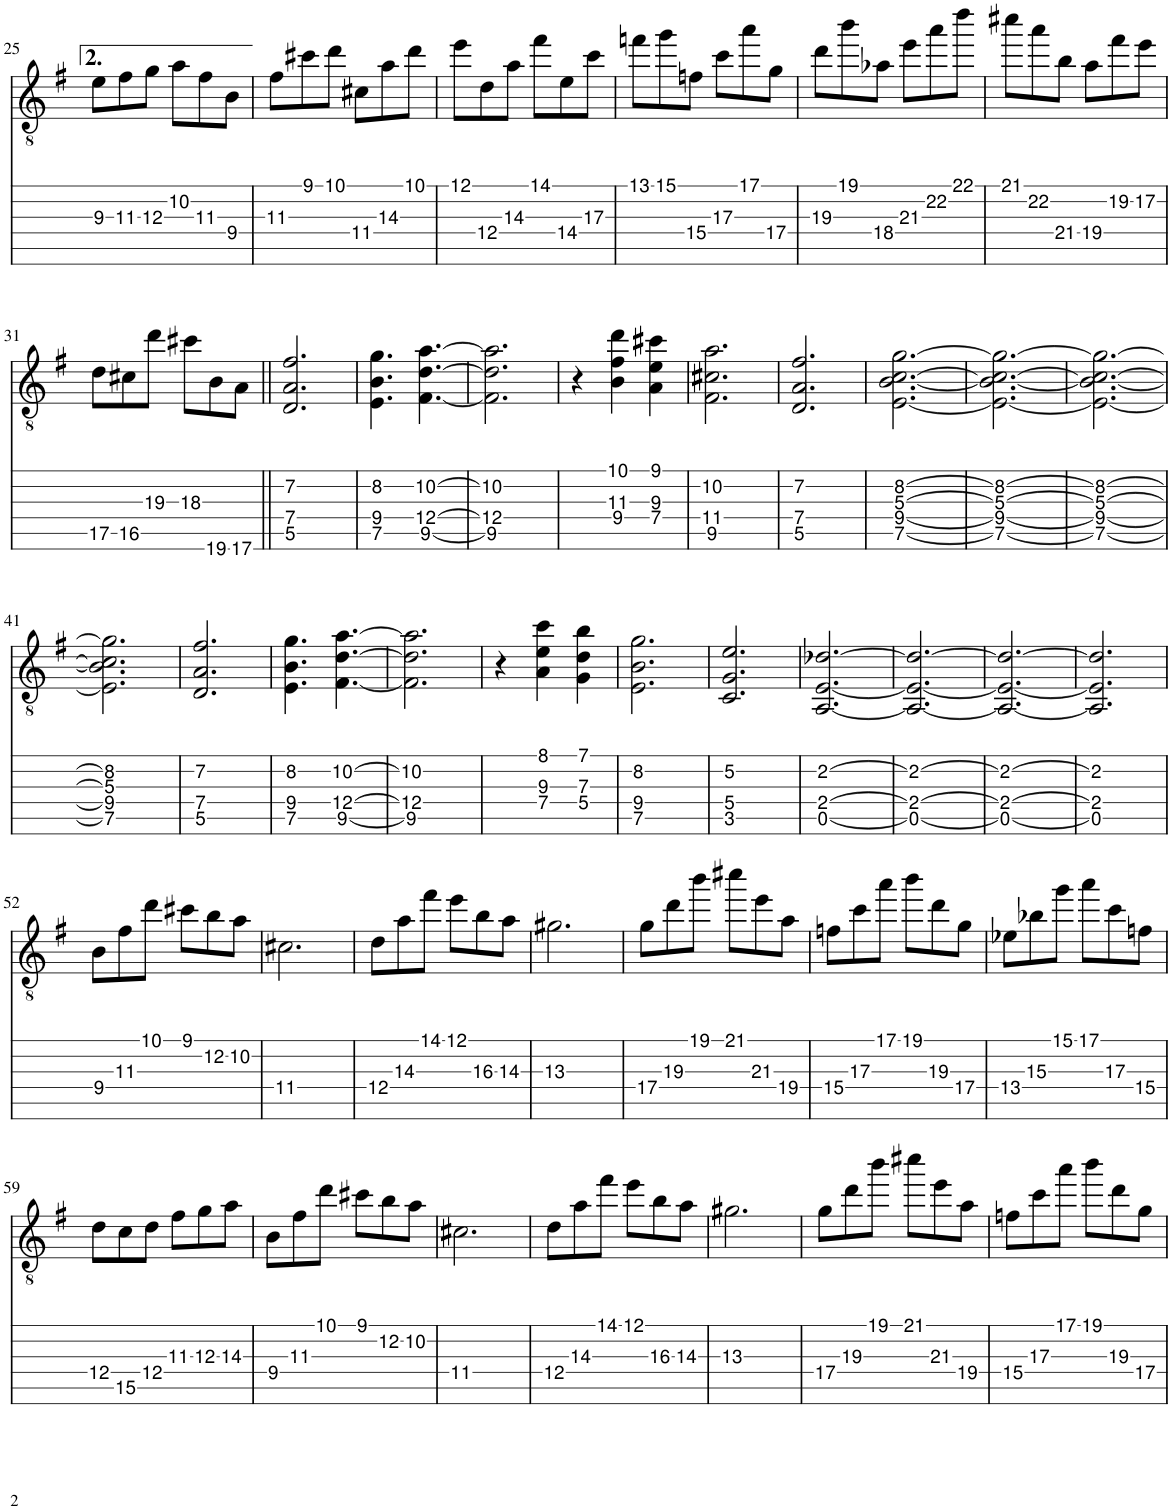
**kern	**kern
*part1	*part1
*staff2	*staff1
*I"Electric Guitar	*
*I'El. Guit.	*
!!LO:PB:g=z
*	*clefGv2
*k[f#]	*k[f#]
*M6/8	*M6/8
=25	=25
8eL	8e\L
8f#	8f#\
8gJ	8g\J
8aL	8a\L
8f#	8f#\
8BJ	8B\J
=26	=26
8f#L	8f#\L
8cc#	8cc#X\
8ddJ	8dd\J
8c#L	8c#X\L
8a	8a\
8ddJ	8dd\J
=27	=27
8eeL	8ee\L
8d	8d\
8aJ	8a\J
8ff#L	8ff#\L
8e	8e\
8ccJ	8cc\J
=28	=28
8ffL	8ffn\L
8gg	8gg\
8fJ	8fn\J
8ccL	8cc\L
8aa	8aa\
8gJ	8g\J
=29	=29
8ddL	8dd\L
8bb	8bb\
8a-J	8a-X\J
8eeL	8ee\L
8aa	8aa\
8dddJ	8ddd\J
=30	=30
8ccc#L	8ccc#X\L
8aa	8aa\
8bJ	8b\J
8aL	8a\L
8ff#	8ff#\
8eeJ	8ee\J
!!LO:LB:g=z
=31	=31
8dL	8d\L
8c#	8c#X\
8ddJ	8dd\J
8cc#L	8cc#X\L
8B	8B\
8AJ	8A\J
=32||	=32||
2.D 2.A 2.f#	2.D/ 2.A/ 2.f#/
=33	=33
4.E 4.B 4.g	4.E\ 4.B\ 4.g\
[4.F# [4.d [4.a	[4.F#\ [4.d\ [4.a\
=34	=34
2.F#] 2.d] 2.a]	2.F#\] 2.d\] 2.a\]
=35	=35
4r	4r
4B 4f# 4dd	4B\ 4f#\ 4dd\
4A 4e 4cc#	4A\ 4e\ 4cc#X\
=36	=36
2.F# 2.c# 2.a	2.F#\ 2.c#X\ 2.a\
=37	=37
2.D 2.A 2.f#	2.D/ 2.A/ 2.f#/
=38	=38
[2.E [2.B [2.c [2.g	[2.E\ [2.B\ [2.c\ [2.g\
=39	=39
2.E_ 2.B_ 2.c_ 2.g_	2.E\_ 2.B\_ 2.c\_ 2.g\_
=40	=40
2.E_ 2.B_ 2.c_ 2.g_	2.E\_ 2.B\_ 2.c\_ 2.g\_
!!LO:LB:g=z
=41	=41
2.E] 2.B] 2.c] 2.g]	2.E\] 2.B\] 2.c\] 2.g\]
=42	=42
2.D 2.A 2.f#	2.D/ 2.A/ 2.f#/
=43	=43
4.E 4.B 4.g	4.E\ 4.B\ 4.g\
[4.F# [4.d [4.a	[4.F#\ [4.d\ [4.a\
=44	=44
2.F#] 2.d] 2.a]	2.F#\] 2.d\] 2.a\]
=45	=45
4r	4r
4A 4e 4cc	4A\ 4e\ 4cc\
4G 4d 4b	4G\ 4d\ 4b\
=46	=46
2.E 2.B 2.g	2.E\ 2.B\ 2.g\
=47	=47
2.C 2.G 2.e	2.C/ 2.G/ 2.e/
=48	=48
[2.AA [2.E [2.d-	[2.AA/ [2.E/ [2.d-X/
=49	=49
2.AA_ 2.E_ 2.d-_	2.AA/_ 2.E/_ 2.d-/_
=50	=50
2.AA_ 2.E_ 2.d-_	2.AA/_ 2.E/_ 2.d-/_
=51	=51
2.AA] 2.E] 2.d-]	2.AA/] 2.E/] 2.d-/]
!!LO:LB:g=z
=52	=52
8BL	8B\L
8f#	8f#\
8ddJ	8dd\J
8cc#XL	8cc#X\L
8b	8b\
8aJ	8a\J
=53	=53
2.c#X	2.c#X\
=54	=54
8dL	8d\L
8a	8a\
8ff#J	8ff#\J
8eeL	8ee\L
8b	8b\
8aJ	8a\J
=55	=55
2.g#X	2.g#X\
=56	=56
8gL	8g\L
8dd	8dd\
8bbJ	8bb\J
8ccc#XL	8ccc#X\L
8ee	8ee\
8aJ	8a\J
=57	=57
8fnL	8fn\L
8cc	8cc\
8aaJ	8aa\J
8bbL	8bb\L
8dd	8dd\
8gJ	8g\J
=58	=58
8e-XL	8e-X\L
8b-X	8b-X\
8ggJ	8gg\J
8aaL	8aa\L
8cc	8cc\
8fnJ	8fn\J
!!LO:LB:g=z
=59	=59
8dL	8d\L
8c	8c\
8dJ	8d\J
8f#L	8f#\L
8g	8g\
8aJ	8a\J
=60	=60
8BL	8B\L
8f#	8f#\
8ddJ	8dd\J
8cc#XL	8cc#X\L
8b	8b\
8aJ	8a\J
=61	=61
2.c#X	2.c#X\
=62	=62
8dL	8d\L
8a	8a\
8ff#J	8ff#\J
8eeL	8ee\L
8b	8b\
8aJ	8a\J
=63	=63
2.g#X	2.g#X\
=64	=64
8gL	8g\L
8dd	8dd\
8bbJ	8bb\J
8ccc#XL	8ccc#X\L
8ee	8ee\
8aJ	8a\J
=65	=65
8fnL	8fn\L
8cc	8cc\
8aaJ	8aa\J
8bbL	8bb\L
8dd	8dd\
8gJ	8g\J
=	=
*-	*-
